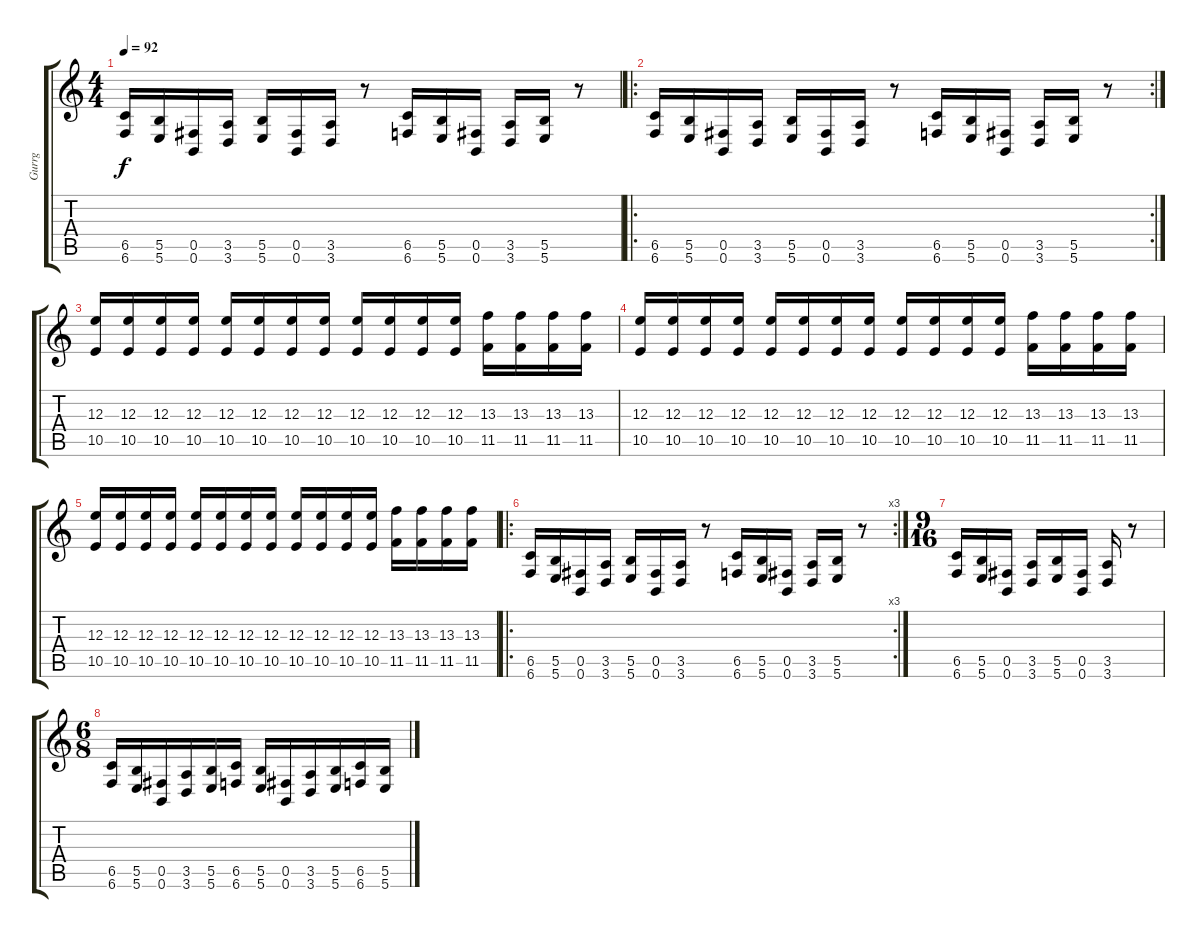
\track ("Gurrg" "Gurrg") {instrument overdrivenguitar}
\staff {score tabs}
\tuning (Db4 Ab3 E3 B2 Gb2 B1) {hide}
\ts (4 4)
\tempo 92
\clef g2
\ks c
(6.5 6.6).16{dy f} (5.5 5.6).16 (0.5 0.6).16 (3.5 3.6).16 (5.5 5.6).16 (0.5 0.6).16 (3.5 3.6).16 r.8 (6.5 6.6).16 (5.5 5.6).16 (0.5 0.6).16 (3.5 3.6).16 (5.5 5.6).16 r.8 |
\ro
\rc 2
(6.5 6.6).16 (5.5 5.6).16 (0.5 0.6).16 (3.5 3.6).16 (5.5 5.6).16 (0.5 0.6).16 (3.5 3.6).16 r.8 (6.5 6.6).16 (5.5 5.6).16 (0.5 0.6).16 (3.5 3.6).16 (5.5 5.6).16 r.8 |
(12.3 10.5).16 (12.3 10.5).16 (12.3 10.5).16 (12.3 10.5).16 (12.3 10.5).16 (12.3 10.5).16 (12.3 10.5).16 (12.3 10.5).16 (12.3 10.5).16 (12.3 10.5).16 (12.3 10.5).16 (12.3 10.5).16 (13.3 11.5).16 (13.3 11.5).16 (13.3 11.5).16 (13.3 11.5).16 |
(12.3 10.5).16 (12.3 10.5).16 (12.3 10.5).16 (12.3 10.5).16 (12.3 10.5).16 (12.3 10.5).16 (12.3 10.5).16 (12.3 10.5).16 (12.3 10.5).16 (12.3 10.5).16 (12.3 10.5).16 (12.3 10.5).16 (13.3 11.5).16 (13.3 11.5).16 (13.3 11.5).16 (13.3 11.5).16 |
(12.3 10.5).16 (12.3 10.5).16 (12.3 10.5).16 (12.3 10.5).16 (12.3 10.5).16 (12.3 10.5).16 (12.3 10.5).16 (12.3 10.5).16 (12.3 10.5).16 (12.3 10.5).16 (12.3 10.5).16 (12.3 10.5).16 (13.3 11.5).16 (13.3 11.5).16 (13.3 11.5).16 (13.3 11.5).16 |
\ro
\rc 3
(6.5 6.6).16 (5.5 5.6).16 (0.5 0.6).16 (3.5 3.6).16 (5.5 5.6).16 (0.5 0.6).16 (3.5 3.6).16 r.8 (6.5 6.6).16 (5.5 5.6).16 (0.5 0.6).16 (3.5 3.6).16 (5.5 5.6).16 r.8 |
\ts (9 16)
(6.5 6.6).16 (5.5 5.6).16 (0.5 0.6).16 (3.5 3.6).16 (5.5 5.6).16 (0.5 0.6).16 (3.5 3.6).16 r.8 |
\ts (6 8)
(6.5 6.6).16 (5.5 5.6).16 (0.5 0.6).16 (3.5 3.6).16 (5.5 5.6).16 (6.5 6.6).16 (5.5 5.6).16 (0.5 0.6).16 (3.5 3.6).16 (5.5 5.6).16 (6.5 6.6).16 (5.5 5.6).16
